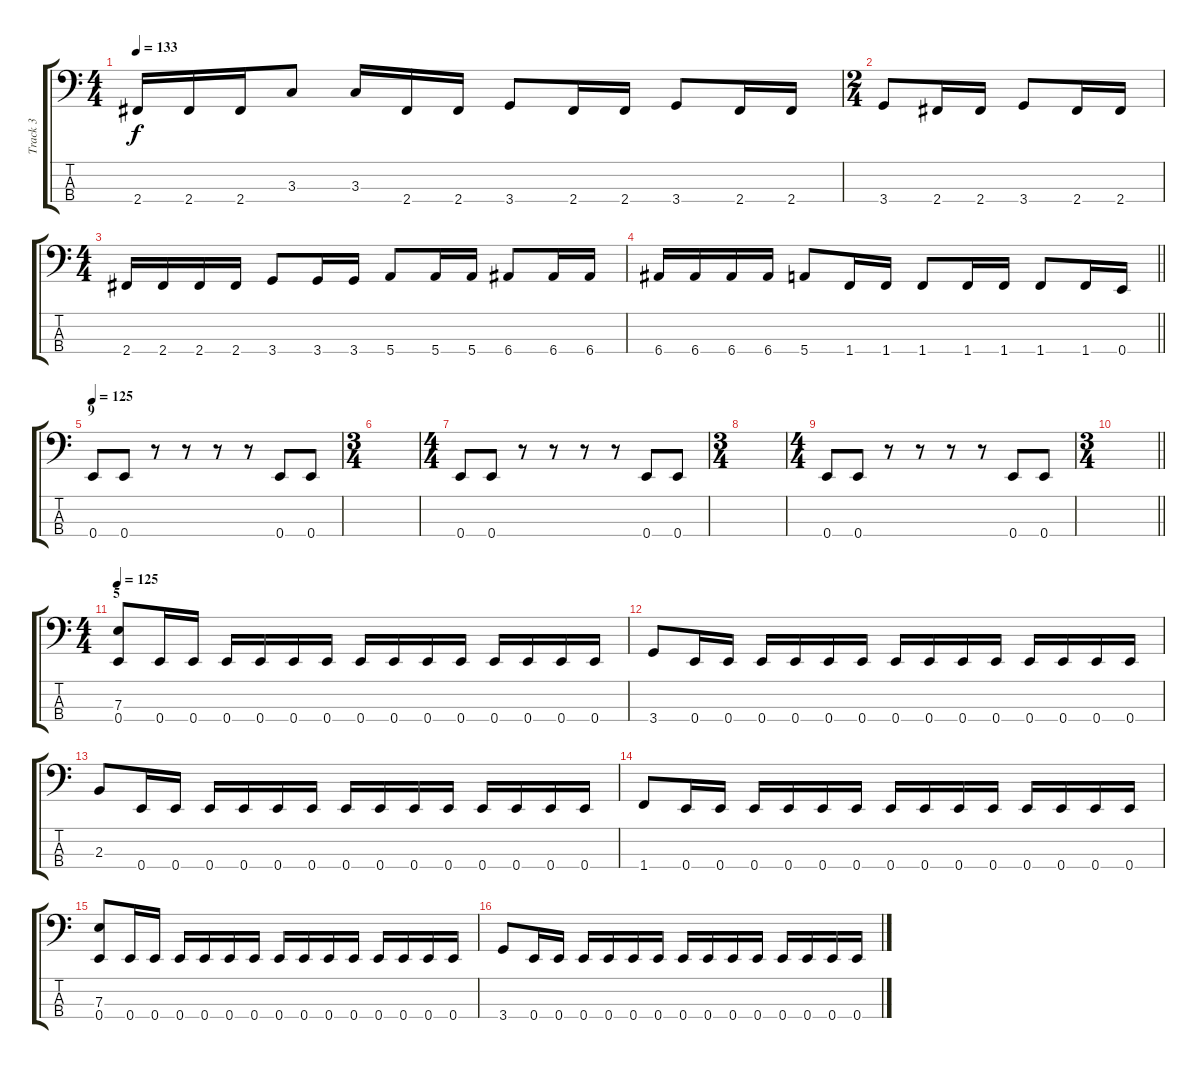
\track ("Track 3" "Track 3") {instrument electricbassfinger}
\staff {score tabs}
\tuning (G2 D2 A1 E1) {hide}
\ts (4 4)
\tempo 133
\clef f4
\ks c
2.4.16{dy f} 2.4.16 2.4.16 3.3.8 3.3.16 2.4.16 2.4.16 3.4.8 2.4.16 2.4.16 3.4.8 2.4.16 2.4.16 |
\ts (2 4)
3.4.8 2.4.16 2.4.16 3.4.8 2.4.16 2.4.16 |
\ts (4 4)
2.4.16 2.4.16 2.4.16 2.4.16 3.4.8 3.4.16 3.4.16 5.4.8 5.4.16 5.4.16 6.4.8 6.4.16 6.4.16 |
\barLineRight lightlight
6.4.16 6.4.16 6.4.16 6.4.16 5.4.8 1.4.16 1.4.16 1.4.8 1.4.16 1.4.16 1.4.8 1.4.16 0.4.16 |
\section ("" "9")
\tempo 125
0.4.8 0.4.8 r.8 r.8 r.8 r.8 0.4.8 0.4.8 |
\ts (3 4)
|
\ts (4 4)
0.4.8 0.4.8 r.8 r.8 r.8 r.8 0.4.8 0.4.8 |
\ts (3 4)
|
\ts (4 4)
0.4.8 0.4.8 r.8 r.8 r.8 r.8 0.4.8 0.4.8 |
\ts (3 4)
\barLineRight lightlight
|
\ts (4 4)
\section ("" "5")
\tempo 125
(7.3 0.4).8 0.4.16 0.4.16 0.4.16 0.4.16 0.4.16 0.4.16 0.4.16 0.4.16 0.4.16 0.4.16 0.4.16 0.4.16 0.4.16 0.4.16 |
3.4.8 0.4.16 0.4.16 0.4.16 0.4.16 0.4.16 0.4.16 0.4.16 0.4.16 0.4.16 0.4.16 0.4.16 0.4.16 0.4.16 0.4.16 |
2.3.8 0.4.16 0.4.16 0.4.16 0.4.16 0.4.16 0.4.16 0.4.16 0.4.16 0.4.16 0.4.16 0.4.16 0.4.16 0.4.16 0.4.16 |
1.4.8 0.4.16 0.4.16 0.4.16 0.4.16 0.4.16 0.4.16 0.4.16 0.4.16 0.4.16 0.4.16 0.4.16 0.4.16 0.4.16 0.4.16 |
(7.3 0.4).8 0.4.16 0.4.16 0.4.16 0.4.16 0.4.16 0.4.16 0.4.16 0.4.16 0.4.16 0.4.16 0.4.16 0.4.16 0.4.16 0.4.16 |
3.4.8 0.4.16 0.4.16 0.4.16 0.4.16 0.4.16 0.4.16 0.4.16 0.4.16 0.4.16 0.4.16 0.4.16 0.4.16 0.4.16 0.4.16
